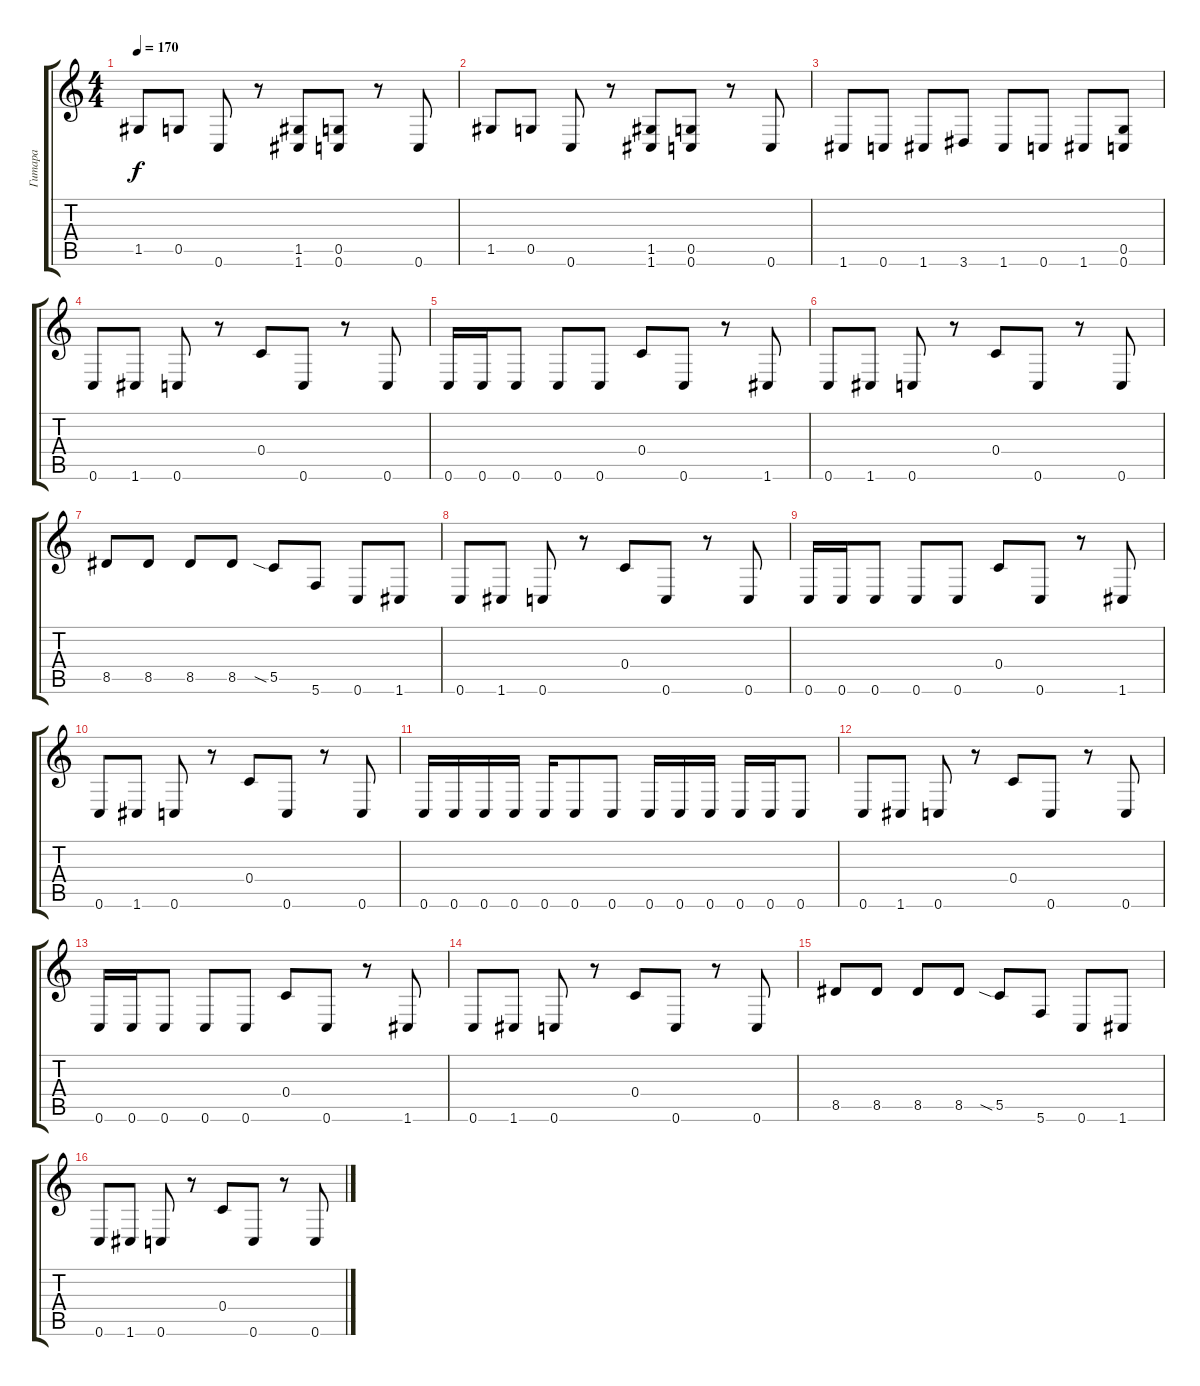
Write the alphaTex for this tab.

\track ("Гитара" "Гитара") {instrument distortionguitar}
\staff {score tabs}
\tuning (D4 A3 F3 C3 G2 C2) {hide}
\ts (4 4)
\tempo 170
\clef g2
\ks c
1.5.8{dy f} 0.5.8 0.6.8 r.8 (1.5 1.6).8 (0.5 0.6).8 r.8 0.6.8 |
1.5.8 0.5.8 0.6.8 r.8 (1.5 1.6).8 (0.5 0.6).8 r.8 0.6.8 |
1.6.8 0.6.8 1.6.8 3.6.8 1.6.8 0.6.8 1.6.8 (0.5 0.6).8 |
0.6.8{balance 2} 1.6.8 0.6.8 r.8 0.4.8 0.6.8 r.8 0.6.8{balance 10} |
0.6.16 0.6.16 0.6.8 0.6.8 0.6.8 0.4.8 0.6.8 r.8 1.6.8 |
0.6.8 1.6.8 0.6.8 r.8 0.4.8 0.6.8 r.8 0.6.8 |
8.5.8 8.5.8 8.5.8 8.5.8 5.5{sia}.8 5.6.8 0.6.8 1.6.8 |
0.6.8 1.6.8 0.6.8 r.8 0.4.8 0.6.8 r.8 0.6.8 |
0.6.16 0.6.16 0.6.8 0.6.8 0.6.8 0.4.8 0.6.8 r.8 1.6.8 |
0.6.8 1.6.8 0.6.8 r.8 0.4.8 0.6.8 r.8 0.6.8 |
0.6.16 0.6.16 0.6.16 0.6.16 0.6.16 0.6.8 0.6.8 0.6.16 0.6.16 0.6.16 0.6.16 0.6.16 0.6.8 |
0.6.8 1.6.8 0.6.8 r.8 0.4.8 0.6.8 r.8 0.6.8 |
0.6.16 0.6.16 0.6.8 0.6.8 0.6.8 0.4.8 0.6.8 r.8 1.6.8 |
0.6.8 1.6.8 0.6.8 r.8 0.4.8 0.6.8 r.8 0.6.8 |
8.5.8 8.5.8 8.5.8 8.5.8 5.5{sia}.8 5.6.8 0.6.8 1.6.8 |
0.6.8 1.6.8 0.6.8 r.8 0.4.8 0.6.8 r.8 0.6.8
